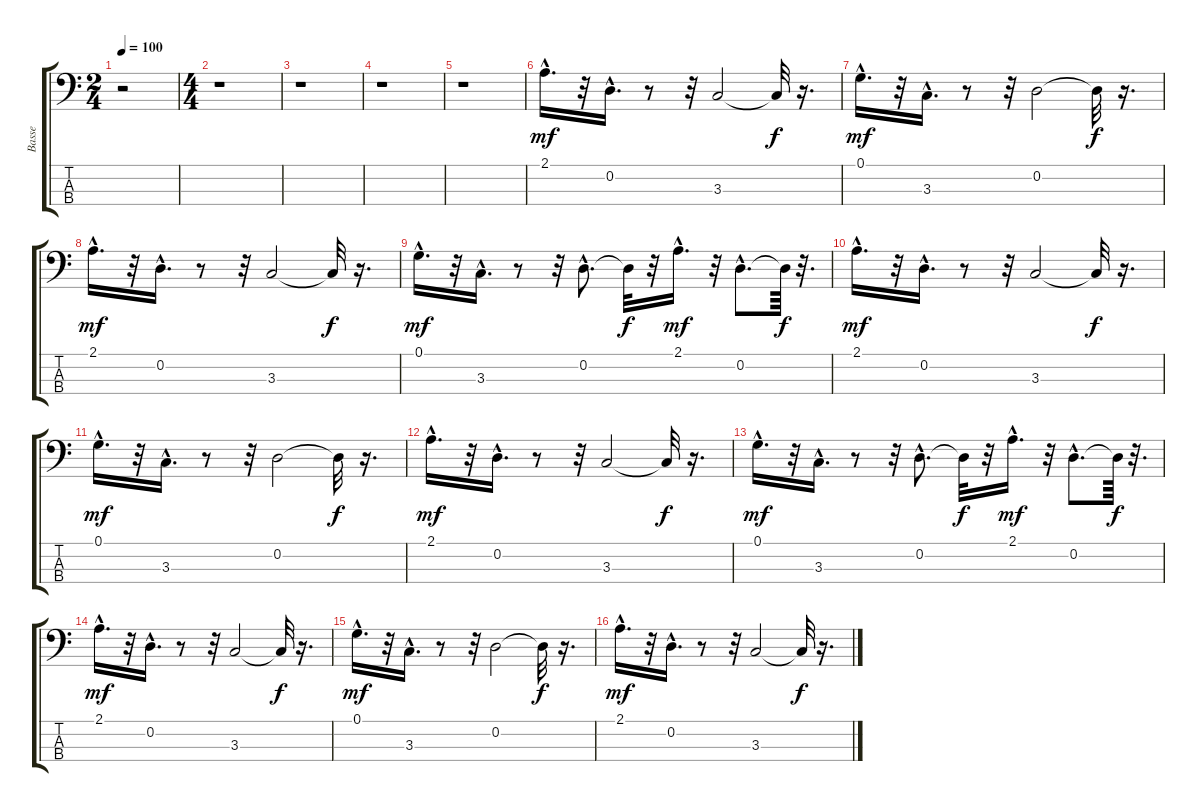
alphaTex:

\track ("Basse" "Basse") {instrument acousticbass}
\staff {score tabs}
\tuning (G2 D2 A1 E1) {hide}
\ts (2 4)
\tempo 100
\clef f4
\ks c
r.2{dy mf instrument acousticbass} |
\ts (4 4)
r.1 |
r.1 |
r.1 |
r.1 |
2.1{hac}.16{d} r.32 0.2{hac}.16{d} r.8 r.32 3.3.2 3.3{t}.32{dy f} r.16{d} |
0.1{hac}.16{d dy mf} r.32 3.3{hac}.16{d} r.8 r.32 0.2.2 0.2{t}.32{dy f} r.16{d} |
2.1{hac}.16{d dy mf} r.32 0.2{hac}.16{d} r.8 r.32 3.3.2 3.3{t}.32{dy f} r.16{d} |
0.1{hac}.16{d dy mf} r.32 3.3{hac}.16{d} r.8 r.32 0.2{hac}.8{d} 0.2{t}.32{dy f} r.32 2.1{hac}.16{d dy mf} r.32 0.2{hac}.8{d} 0.2{t}.64{dy f} r.32{d} |
2.1{hac}.16{d dy mf} r.32 0.2{hac}.16{d} r.8 r.32 3.3.2 3.3{t}.32{dy f} r.16{d} |
0.1{hac}.16{d dy mf} r.32 3.3{hac}.16{d} r.8 r.32 0.2.2 0.2{t}.32{dy f} r.16{d} |
2.1{hac}.16{d dy mf} r.32 0.2{hac}.16{d} r.8 r.32 3.3.2 3.3{t}.32{dy f} r.16{d} |
0.1{hac}.16{d dy mf} r.32 3.3{hac}.16{d} r.8 r.32 0.2{hac}.8{d} 0.2{t}.32{dy f} r.32 2.1{hac}.16{d dy mf} r.32 0.2{hac}.8{d} 0.2{t}.64{dy f} r.32{d} |
2.1{hac}.16{d dy mf} r.32 0.2{hac}.16{d} r.8 r.32 3.3.2 3.3{t}.32{dy f} r.16{d} |
0.1{hac}.16{d dy mf} r.32 3.3{hac}.16{d} r.8 r.32 0.2.2 0.2{t}.32{dy f} r.16{d} |
2.1{hac}.16{d dy mf} r.32 0.2{hac}.16{d} r.8 r.32 3.3.2 3.3{t}.32{dy f} r.16{d}
